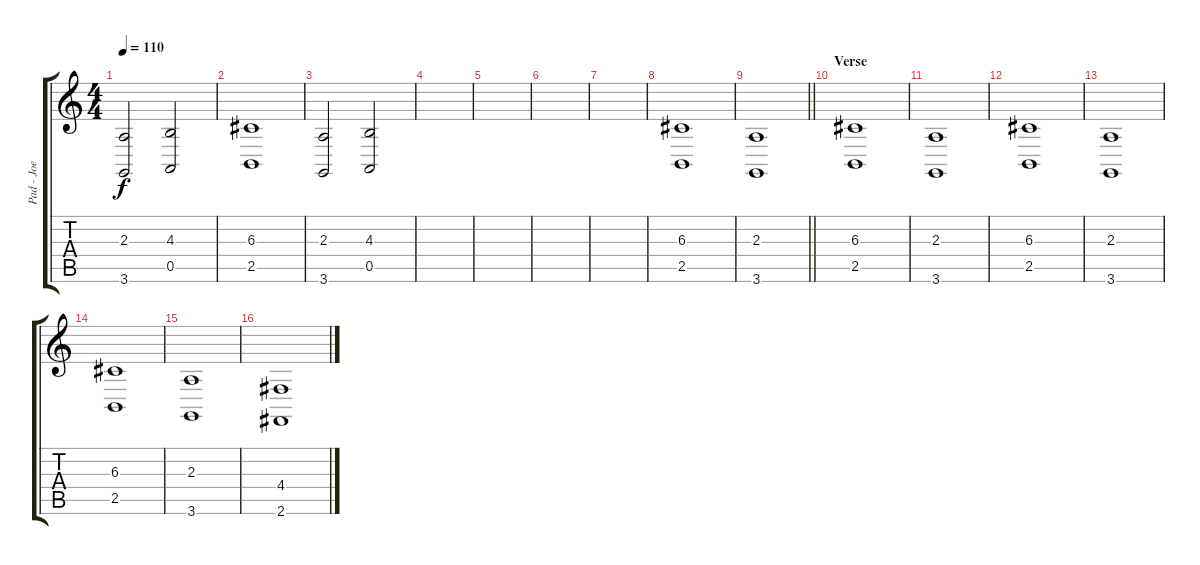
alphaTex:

\track ("Pad - Joe Hahn" "Pad - Joe ") {instrument kalimba}
\staff {score tabs}
\tuning (E4 B3 G3 D3 A2 E2) {hide}
\ts (4 4)
\tempo 110
\clef g2
\ks c
(2.3 3.6).2{dy f} (4.3 0.5).2 |
(6.3 2.5).1 |
(2.3 3.6).2 (4.3 0.5).2 |
|
|
|
|
(6.3 2.5).1{volume 6} |
\barLineRight lightlight
(2.3 3.6).1{volume 6} |
\section ("" "Verse")
(6.3 2.5).1{volume 6} |
(2.3 3.6).1{volume 6} |
(6.3 2.5).1{volume 6} |
(2.3 3.6).1{volume 6} |
(6.3 2.5).1{volume 6} |
(2.3 3.6).1{volume 6} |
(4.4 2.6).1{volume 6}
